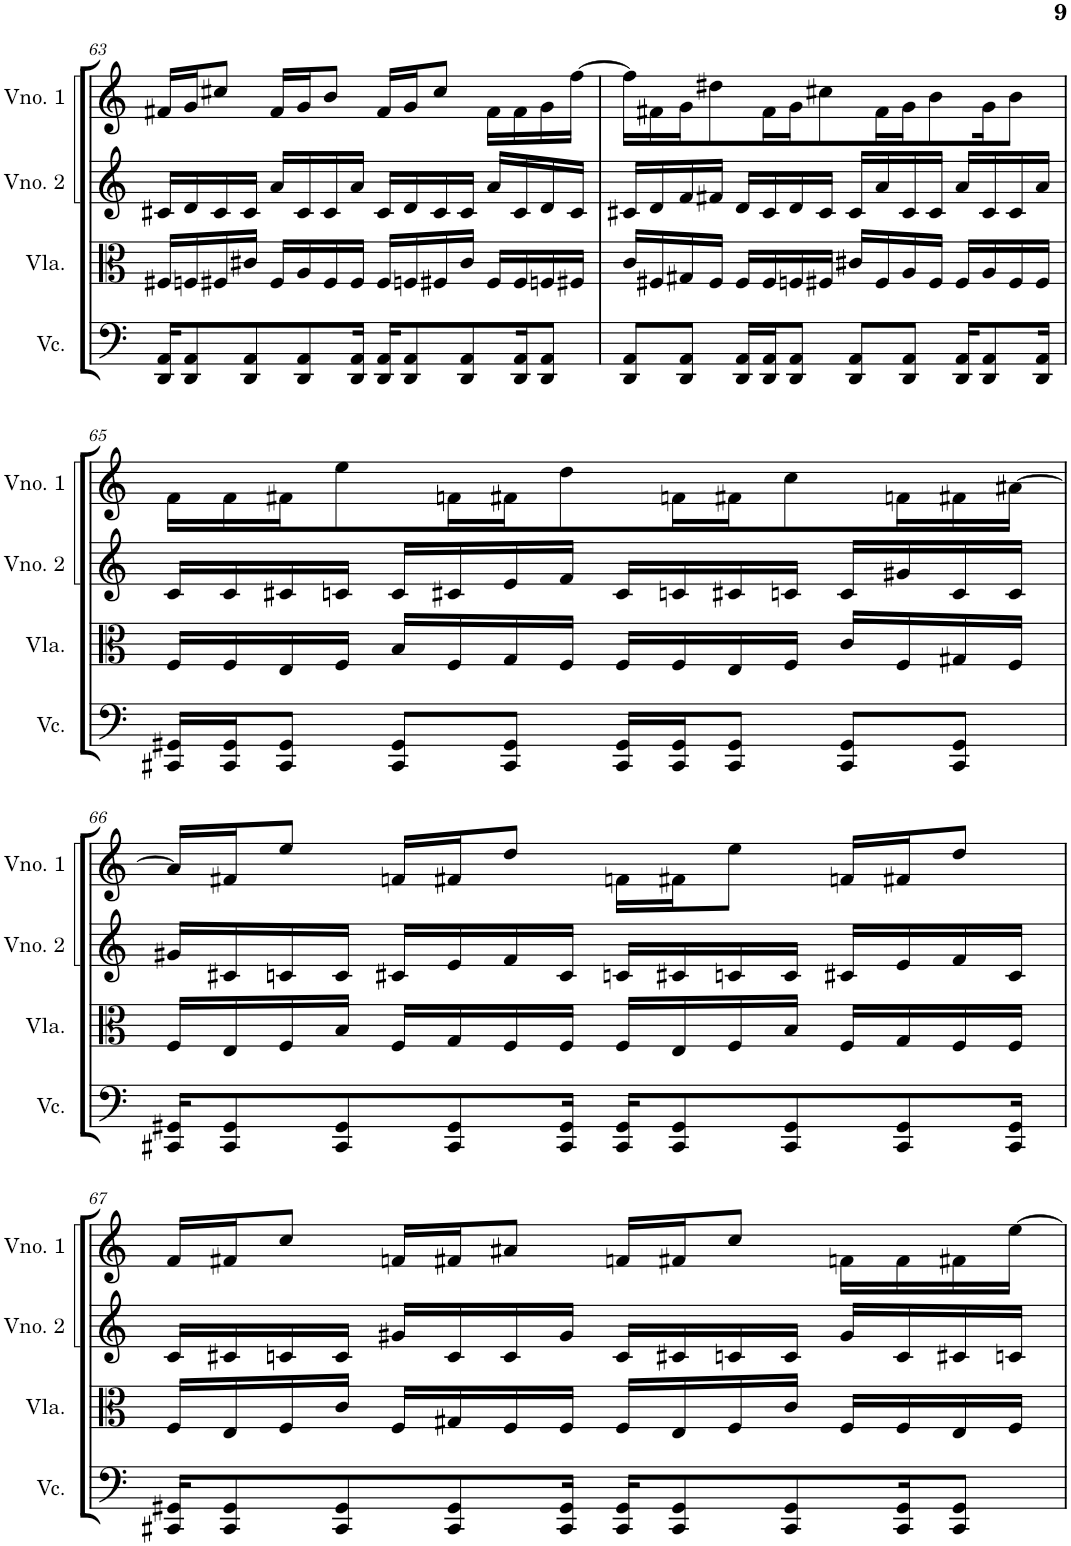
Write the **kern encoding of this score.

**kern	**kern	**kern	**kern
*part4	*part3	*part2	*part1
*staff4	*staff3	*staff2	*staff1
*I"Violoncelo	*I"Viola	*I"Violino 2	*I"Violino 1
*I'Vc.	*I'Vla.	*I'Vno. 2	*I'Vno. 1
!!LO:PB:g=z
*clefF4	*clefC3	*clefG2	*clefG2
*k[]	*k[]	*k[]	*k[]
*M4/4	*M4/4	*M4/4	*M4/4
=63	=63	=63	=63
16DD/ 16AA/KL	16F#X/LL	16c#X/LL	16f#X/LL
8DD/ 8AA/	16Fn/	16d/	16g/J
.	16F#X/	16c#/	8cc#X/J
8DD/ 8AA/	16c#X/JJ	16c#/JJ	.
.	16F#/LL	16a/LL	16f#/LL
8DD/ 8AA/	16A/	16c#/	16g/J
.	16F#/	16c#/	8b/J
16DD/ 16AA/Jk	16F#/JJ	16a/JJ	.
16DD/ 16AA/KL	16F#/LL	16c#/LL	16f#/LL
8DD/ 8AA/	16Fn/	16d/	16g/J
.	16F#X/	16c#/	8cc#/J
8DD/ 8AA/	16c#/JJ	16c#/JJ	.
.	16F#/LL	16a/LL	16f#\LL
16DD/ 16AA/K	16F#/	16c#/	16f#\
8DD/ 8AA/J	16Fn/	16d/	16g\
.	16F#X/JJ	16c#/JJ	[16ff\JJ
=64	=64	=64	=64
8DD/ 8AA/L	16c/LL	16c#X/LL	16ff\LL]
.	16F#X/	16d/	16f#X\
8DD/ 8AA/J	16G#X/	16f/	16g\J
.	16F#/JJ	16f#X/JJ	8dd#X\
16DD/ 16AA/LL	16F#/LL	16d/LL	.
16DD/ 16AA/J	16F#/	16c#/	16f#\L
8DD/ 8AA/J	16Fn/	16d/	16g\J
.	16F#X/JJ	16c#/JJ	8cc#X\
8DD/ 8AA/L	16c#X/LL	16c#/LL	.
.	16F#/	16a/	16f#\L
8DD/ 8AA/J	16A/	16c#/	16g\J
.	16F#/JJ	16c#/JJ	8b\
16DD/ 16AA/KL	16F#/LL	16a/LL	.
8DD/ 8AA/	16A/	16c#/	16g\K
.	16F#/	16c#/	8b\J
16DD/ 16AA/Jk	16F#/JJ	16a/JJ	.
!!LO:LB:g=z
=65	=65	=65	=65
16CC#X/ 16GG#X/LL	16F/LL	16c/LL	16f\LL
16CC#/ 16GG#/J	16F/	16c/	16f\
8CC#/ 8GG#/J	16E/	16c#X/	16f#X\J
.	16F/JJ	16cn/JJ	8ee\
8CC#/ 8GG#/L	16B/LL	16c/LL	.
.	16F/	16c#X/	16fn\L
8CC#/ 8GG#/J	16G/	16e/	16f#X\J
.	16F/JJ	16f/JJ	8dd\
16CC#/ 16GG#/LL	16F/LL	16c#/LL	.
16CC#/ 16GG#/J	16F/	16cn/	16fn\L
8CC#/ 8GG#/J	16E/	16c#X/	16f#X\J
.	16F/JJ	16cn/JJ	8cc\
8CC#/ 8GG#/L	16c/LL	16c/LL	.
.	16F/	16g#X/	16fn\L
8CC#/ 8GG#/J	16G#X/	16c/	16f#X\
.	16F/JJ	16c/JJ	[16a#X\JJ
!!LO:LB:g=z
=66	=66	=66	=66
16CC#X/ 16GG#X/KL	16F/LL	16g#X/LL	16a#/LL]
8CC#/ 8GG#/	16E/	16c#X/	16f#X/J
.	16F/	16cn/	8ee/J
8CC#/ 8GG#/	16B/JJ	16c/JJ	.
.	16F/LL	16c#X/LL	16fn/LL
8CC#/ 8GG#/	16G/	16e/	16f#X/J
.	16F/	16f/	8dd/J
16CC#/ 16GG#/Jk	16F/JJ	16c#/JJ	.
16CC#/ 16GG#/KL	16F/LL	16cn/LL	16fn\LL
8CC#/ 8GG#/	16E/	16c#X/	16f#X\J
.	16F/	16cn/	8ee\J
8CC#/ 8GG#/	16B/JJ	16c/JJ	.
.	16F/LL	16c#X/LL	16fn/LL
8CC#/ 8GG#/	16G/	16e/	16f#X/J
.	16F/	16f/	8dd/J
16CC#/ 16GG#/Jk	16F/JJ	16c#/JJ	.
!!LO:LB:g=z
=67	=67	=67	=67
16CC#X/ 16GG#X/KL	16F/LL	16c/LL	16f/LL
8CC#/ 8GG#/	16E/	16c#X/	16f#X/J
.	16F/	16cn/	8cc/J
8CC#/ 8GG#/	16c/JJ	16c/JJ	.
.	16F/LL	16g#X/LL	16fn/LL
8CC#/ 8GG#/	16G#X/	16c/	16f#X/J
.	16F/	16c/	8a#X/J
16CC#/ 16GG#/Jk	16F/JJ	16g#/JJ	.
16CC#/ 16GG#/KL	16F/LL	16c/LL	16fn/LL
8CC#/ 8GG#/	16E/	16c#X/	16f#X/J
.	16F/	16cn/	8cc/J
8CC#/ 8GG#/	16c/JJ	16c/JJ	.
.	16F/LL	16g#/LL	16fn\LL
16CC#/ 16GG#/K	16F/	16c/	16f\
8CC#/ 8GG#/J	16E/	16c#X/	16f#X\
.	16F/JJ	16cn/JJ	[16ee\JJ
=	=	=	=
*-	*-	*-	*-
